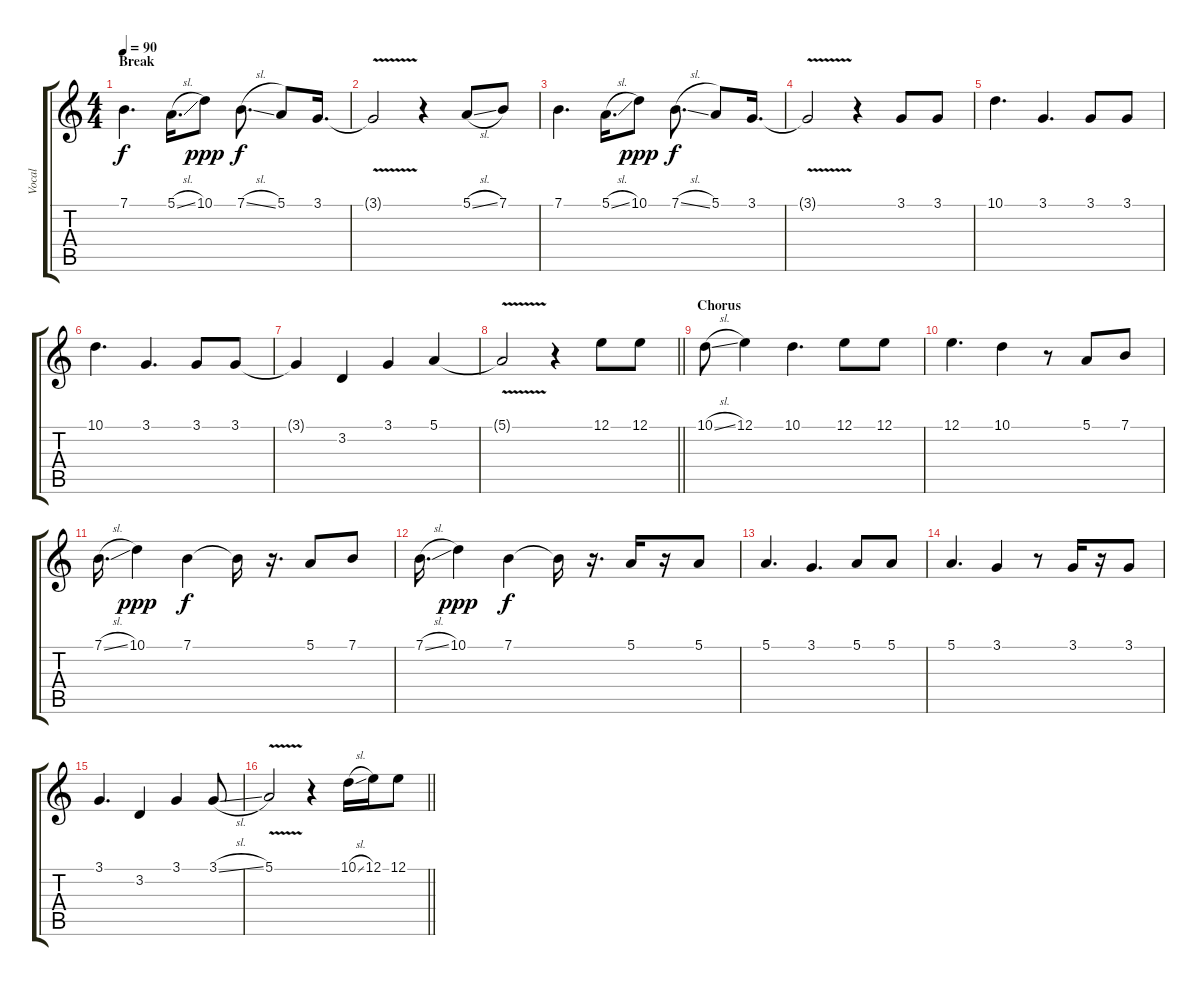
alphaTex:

\track ("Vocal" "Vocal") {instrument piccolo}
\staff {score tabs}
\tuning (E4 B3 G3 D3 A2 E2) {hide}
\ts (4 4)
\section ("" "Break")
\tempo 90
\clef g2
\ks c
7.1.4{d dy f} 5.1{sl}.16{d} 10.1.8{dy ppp} 7.1{sl}.8{d dy f} 5.1.8 3.1.16{d} |
3.1{v t}.2 r.4 5.1{sl}.8 7.1.8 |
7.1.4{d} 5.1{sl}.16{d} 10.1.8{dy ppp} 7.1{sl}.8{d dy f} 5.1.8 3.1.16{d} |
3.1{v t}.2 r.4 3.1.8 3.1.8 |
10.1.4{d} 3.1.4{d} 3.1.8 3.1.8 |
10.1.4{d} 3.1.4{d} 3.1.8 3.1.8 |
3.1{t}.4 3.2.4 3.1.4 5.1.4 |
\barLineRight lightlight
5.1{v t}.2 r.4 12.1.8 12.1.8 |
\section ("" "Chorus")
10.1{sl}.8 12.1.4 10.1.4{d} 12.1.8 12.1.8 |
12.1.4{d} 10.1.4 r.8 5.1.8 7.1.8 |
7.1{sl}.16{d} 10.1.4{dy ppp} 7.1.4{dy f} 7.1{t}.16 r.16{d} 5.1.8 7.1.8 |
7.1{sl}.16{d} 10.1.4{dy ppp} 7.1.4{dy f} 7.1{t}.16 r.16{d} 5.1.16 r.16 5.1.8 |
5.1.4{d} 3.1.4{d} 5.1.8 5.1.8 |
5.1.4{d} 3.1.4 r.8 3.1.16 r.16 3.1.8 |
3.1.4{d} 3.2.4 3.1.4 3.1{sl}.8 |
\barLineRight lightlight
5.1{v}.2 r.4 10.1{sl}.16 12.1.16 12.1.8
